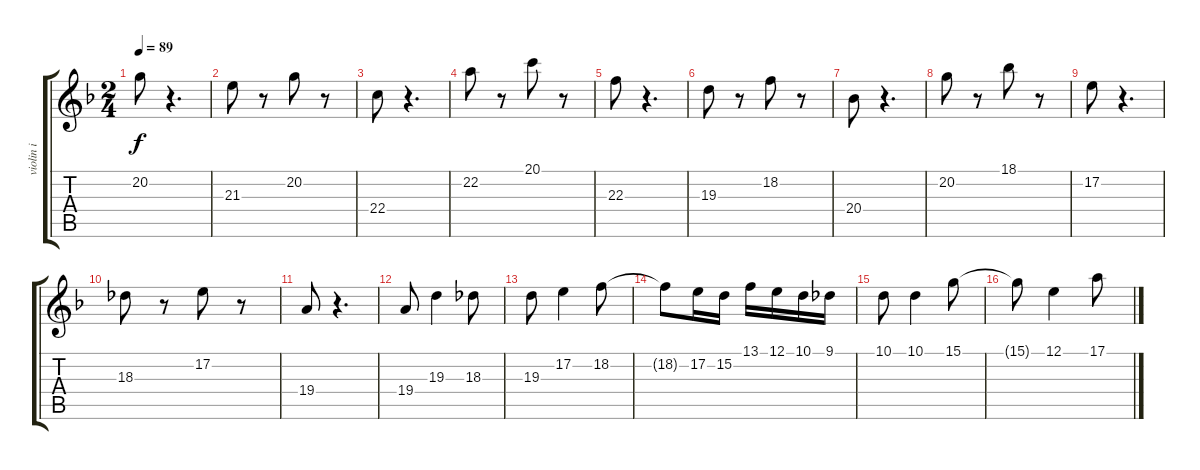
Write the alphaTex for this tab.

\track ("violin i" "violin i") {instrument stringensemble1}
\staff {score tabs}
\tuning (E4 B3 G3 D3 A2 E2) {hide}
\ts (2 4)
\tempo 89
\clef g2
\ks dminor
20.2.8{dy f} r.4{d} |
21.3.8 r.8 20.2.8 r.8 |
22.4.8 r.4{d} |
22.2.8 r.8 20.1.8 r.8 |
22.3.8 r.4{d} |
19.3.8 r.8 18.2.8 r.8 |
20.4.8 r.4{d} |
20.2.8 r.8 18.1.8 r.8 |
17.2.8 r.4{d} |
18.3.8 r.8 17.2.8 r.8 |
19.4.8 r.4{d} |
19.4.8 19.3.4 18.3.8 |
19.3.8 17.2.4 18.2.8 |
18.2{t}.8 17.2.16 15.2.16 13.1.16 12.1.16 10.1.16 9.1.16 |
10.1.8 10.1.4 15.1.8 |
15.1{t}.8 12.1.4 17.1.8
